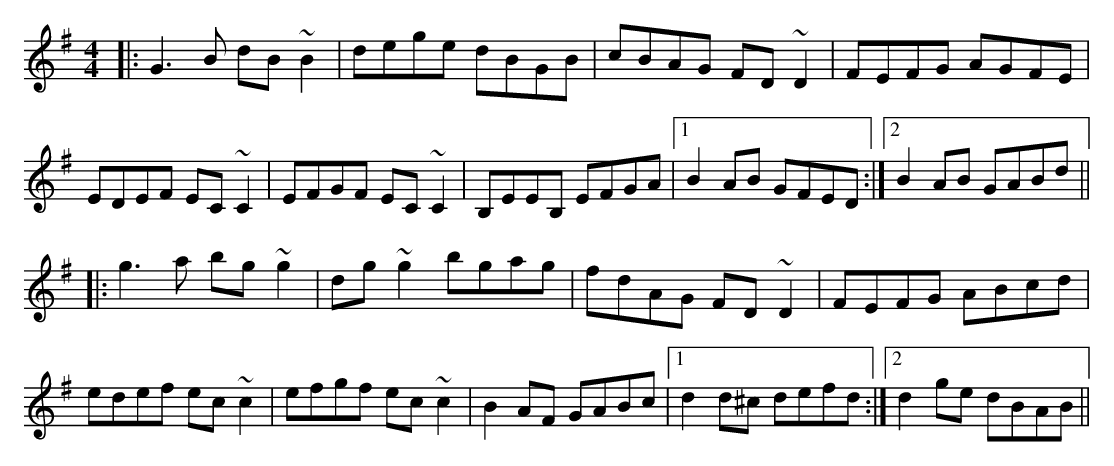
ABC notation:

X:1
M:4/4
K:G
|:G3B dB ~B2|dege dBGB|cBAG FD ~D2|FEFG AGFE|
EDEF EC ~C2|EFGF EC ~C2|B,EEB, EFGA|1 B2 AB GFED:|2 B2 AB GABd||
|:g3a bg ~g2|dg ~g2 bgag|fdAG FD ~D2|FEFG ABcd|
edef ec ~c2|efgf ec ~c2|B2 AF GABc|1 d2 d^c defd:|2 d2 ge dBAB||
